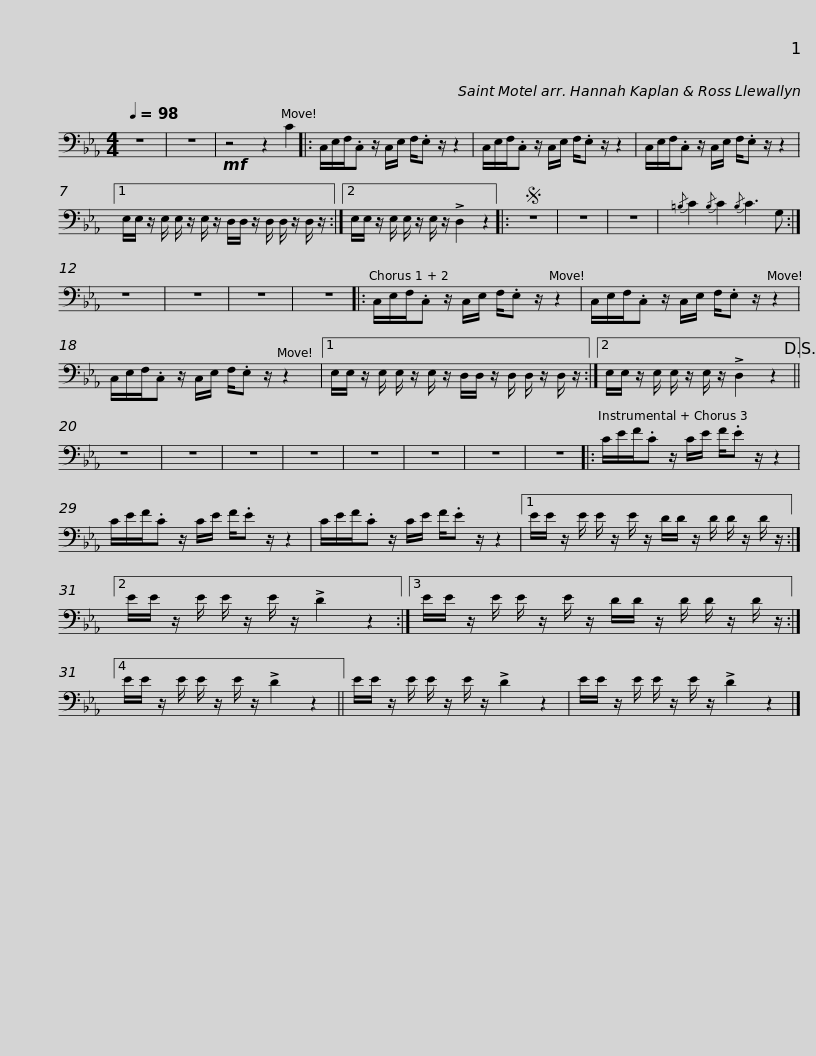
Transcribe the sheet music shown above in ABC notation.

X:1
L:1/8
Q:1/4=98
M:4/4
I:linebreak $
K:Eb
V:1 bass
V:1
 z8 | z8 |!mf! z4 z2 C2 |: C,/E,/F,/.C, z/ C,/E,/ F,/.E, z/ z2 | C,/E,/F,/.C, z/ C,/E,/ F,/.E, z/ z2 | %5
 C,/E,/F,/.C, z/ C,/E,/ F,/.E, z/ z2 |1$ E,/E,/ z/ E,/ E,/ z/ E,/ z/ D,/D,/ z/ D,/ D,/ z/ D,/ z/ :|2 E,/E,/ z/ E,/ E,/ z/ E,/ z/ !>!D,2 z2 |:$S z8 | z8 | %10
 z8 |{/=B,} C2{/B,} C2{/B,} C3 G, :| z8 | z8 | z8 | %15
 z8 |:$ C,/E,/F,/.C, z/ C,/E,/ F,/.E, z/ z2 | C,/E,/F,/.C, z/ C,/E,/ F,/.E, z/ z2 | C,/E,/F,/.C, z/ C,/E,/ F,/.E, z/ z2 |1$ E,/E,/ z/ E,/ E,/ z/ E,/ z/ D,/D,/ z/ D,/ D,/ z/ D,/ z/ :|2 %20
 E,/E,/ z/ E,/ E,/ z/ E,/ z/ !>!D,2 z2!D.S.! ||$ z8 | z8 | z8 | z8 | %25
 z8 | z8 | z8 | z8 |: C/E/F/.C z/ C/E/ F/.E z/ z2 | %30
 C/E/F/.C z/ C/E/ F/.E z/ z2 | C/E/F/.C z/ C/E/ F/.E z/ z2 |1$ E/E/ z/ E/ E/ z/ E/ z/ D/D/ z/ D/ D/ z/ D/ z/ :|2 E/E/ z/ E/ E/ z/ E/ z/ !>!D2 z2 :|3 E/E/ z/ E/ E/ z/ E/ z/ D/D/ z/ D/ D/ z/ D/ z/ :|4$ %35
 E/E/ z/ E/ E/ z/ E/ z/ !>!D2 z2 ||$ E/E/ z/ E/ E/ z/ E/ z/ !>!D2 z2 | E/E/ z/ E/ E/ z/ E/ z/ !>!D2 z2 |] %38
